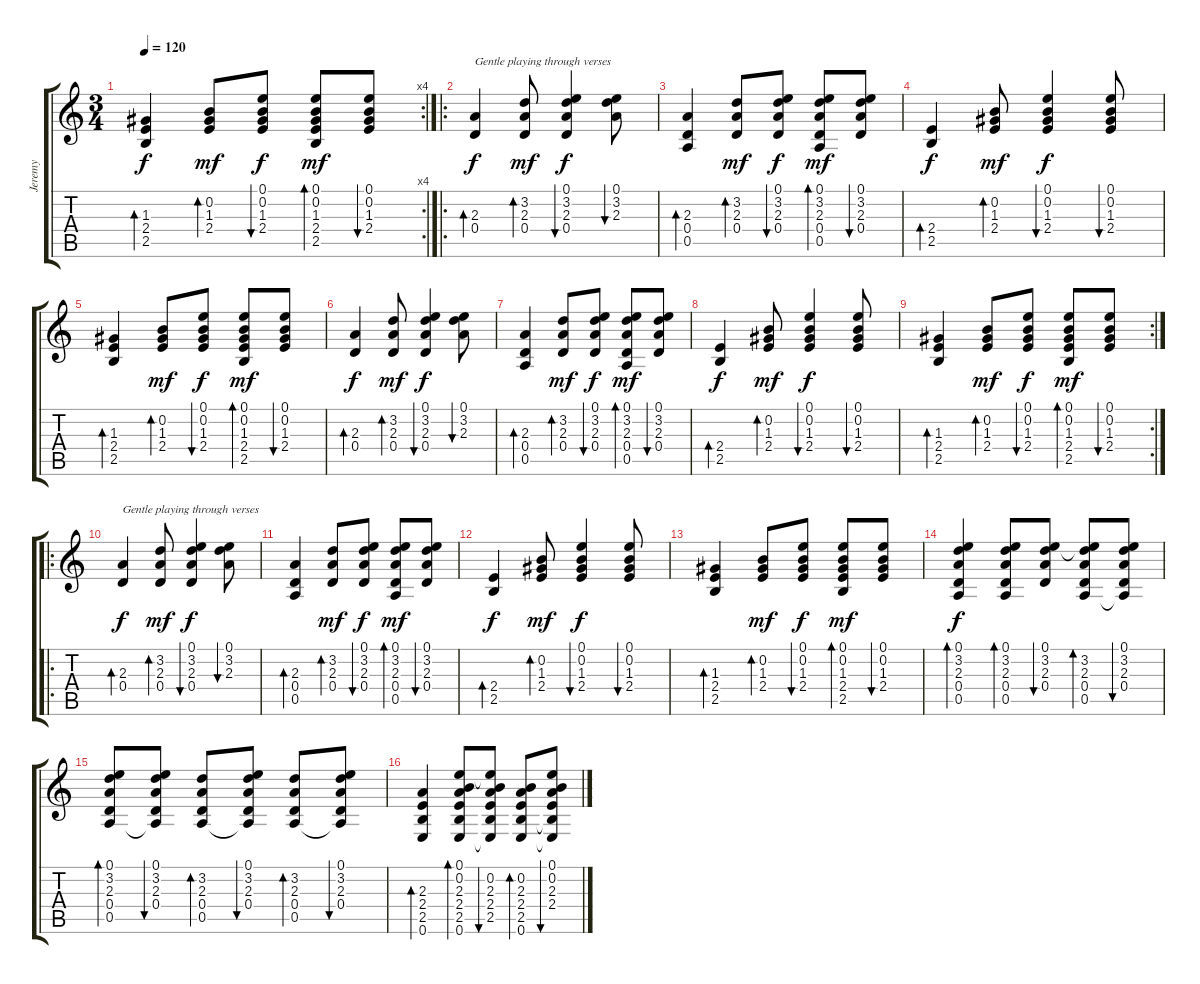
\track ("Jeremy" "Jeremy") {instrument acousticguitarsteel}
\staff {score tabs}
\tuning (E4 B3 G3 D3 A2 E2) {hide}
\rc 4
\ts (3 4)
\tempo 120
\clef g2
\ks c
(1.3 2.4 2.5).4{bd 30 dy f} (0.2 1.3 2.4).8{bd 30 dy mf} (0.1 0.2 1.3 2.4).8{bu 30 dy f} (0.1 0.2 1.3 2.4 2.5).8{bd 30 dy mf} (0.1 0.2 1.3 2.4).8{bu 30} |
\ro
(2.3 0.4).4{bd 30 txt "Gentle playing through verses" dy f} (3.2 2.3 0.4).8{bd 30 dy mf} (0.1 3.2 2.3 0.4).4{bu 30 dy f} (0.1 3.2 2.3).8{bu 30} |
(2.3 0.4 0.5).4{bd 30} (3.2 2.3 0.4).8{bd 30 dy mf} (0.1 3.2 2.3 0.4).8{bu 30 dy f} (0.1 3.2 2.3 0.4 0.5).8{bd 30 dy mf} (0.1 3.2 2.3 0.4).8{bu 30} |
(2.4 2.5).4{bd 30 dy f} (0.2 1.3 2.4).8{bd 30 dy mf} (0.1 0.2 1.3 2.4).4{bu 30 dy f} (0.1 0.2 1.3 2.4).8{bu 30} |
(1.3 2.4 2.5).4{bd 30} (0.2 1.3 2.4).8{bd 30 dy mf} (0.1 0.2 1.3 2.4).8{bu 30 dy f} (0.1 0.2 1.3 2.4 2.5).8{bd 30 dy mf} (0.1 0.2 1.3 2.4).8{bu 30} |
(2.3 0.4).4{bd 30 dy f} (3.2 2.3 0.4).8{bd 30 dy mf} (0.1 3.2 2.3 0.4).4{bu 30 dy f} (0.1 3.2 2.3).8{bu 30} |
(2.3 0.4 0.5).4{bd 30} (3.2 2.3 0.4).8{bd 30 dy mf} (0.1 3.2 2.3 0.4).8{bu 30 dy f} (0.1 3.2 2.3 0.4 0.5).8{bd 30 dy mf} (0.1 3.2 2.3 0.4).8{bu 30} |
(2.4 2.5).4{bd 30 dy f} (0.2 1.3 2.4).8{bd 30 dy mf} (0.1 0.2 1.3 2.4).4{bu 30 dy f} (0.1 0.2 1.3 2.4).8{bu 30} |
\rc 2
(1.3 2.4 2.5).4{bd 30} (0.2 1.3 2.4).8{bd 30 dy mf} (0.1 0.2 1.3 2.4).8{bu 30 dy f} (0.1 0.2 1.3 2.4 2.5).8{bd 30 dy mf} (0.1 0.2 1.3 2.4).8{bu 30} |
\ro
(2.3 0.4).4{bd 30 txt "Gentle playing through verses" dy f} (3.2 2.3 0.4).8{bd 30 dy mf} (0.1 3.2 2.3 0.4).4{bu 30 dy f} (0.1 3.2 2.3).8{bu 30} |
(2.3 0.4 0.5).4{bd 30} (3.2 2.3 0.4).8{bd 30 dy mf} (0.1 3.2 2.3 0.4).8{bu 30 dy f} (0.1 3.2 2.3 0.4 0.5).8{bd 30 dy mf} (0.1 3.2 2.3 0.4).8{bu 30} |
(2.4 2.5).4{bd 30 dy f} (0.2 1.3 2.4).8{bd 30 dy mf} (0.1 0.2 1.3 2.4).4{bu 30 dy f} (0.1 0.2 1.3 2.4).8{bu 30} |
(1.3 2.4 2.5).4{bd 30} (0.2 1.3 2.4).8{bd 30 dy mf} (0.1 0.2 1.3 2.4).8{bu 30 dy f} (0.1 0.2 1.3 2.4 2.5).8{bd 30 dy mf} (0.1 0.2 1.3 2.4).8{bu 30} |
(0.1 3.2 2.3 0.4 0.5).4{bd 30 dy f} (0.1 3.2 2.3 0.4 0.5).8{bd 30} (0.1 3.2 2.3 0.4).8{bu 30} (0.1{t} 3.2 2.3 0.4 0.5).8{bd 30} (0.1 3.2 2.3 0.4 0.5{t}).8{bu 30} |
(0.1 3.2 2.3 0.4 0.5).8{bd 30} (0.1 3.2 2.3 0.4 0.5{t}).8{bu 30} (3.2 2.3 0.4 0.5).8{bd 30} (0.1 3.2 2.3 0.4 0.5{t}).8{bu 30} (3.2 2.3 0.4 0.5).8{bd 30} (0.1 3.2 2.3 0.4 0.5{t}).8{bu 30} |
(2.3 2.4 2.5 0.6).4{bd 60} (0.1 0.2 2.3 2.4 2.5 0.6).8{bd 30} (0.1{t} 0.2 2.3 2.4 2.5 0.6{t}).8{bu 30} (0.2 2.3 2.4 2.5 0.6).8{bd 30} (0.1 0.2 2.3 2.4 2.5{t} 0.6{t}).8{bu 30}
